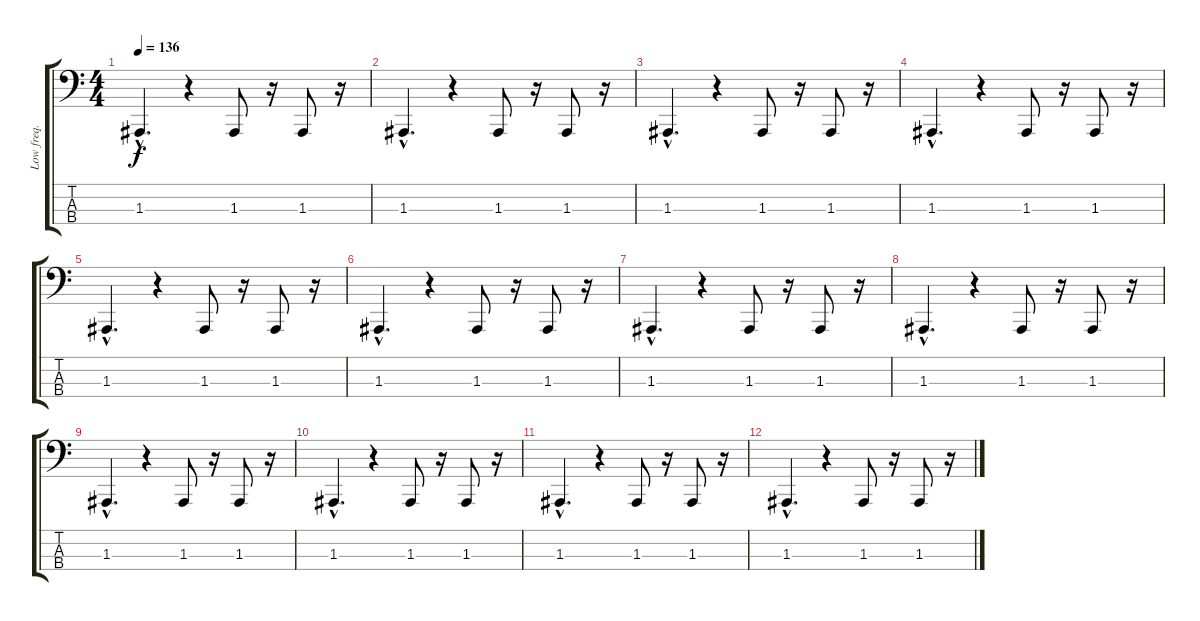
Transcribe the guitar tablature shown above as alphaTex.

\track ("Low freq. Bass" "Low freq. ") {instrument ocarina}
\staff {score tabs}
\tuning (G2 D2 A1 E1) {hide}
\ts (4 4)
\tempo 136
\clef f4
\ks c
1.3{hac}.4{d dy f} r.4 1.3.8 r.16 1.3.8 r.16 |
1.3{hac}.4{d} r.4 1.3.8 r.16 1.3.8 r.16 |
1.3{hac}.4{d} r.4 1.3.8 r.16 1.3.8 r.16 |
1.3{hac}.4{d} r.4 1.3.8 r.16 1.3.8 r.16 |
1.3{hac}.4{d} r.4 1.3.8 r.16 1.3.8 r.16 |
1.3{hac}.4{d} r.4 1.3.8 r.16 1.3.8 r.16 |
1.3{hac}.4{d} r.4 1.3.8 r.16 1.3.8 r.16 |
1.3{hac}.4{d} r.4 1.3.8 r.16 1.3.8 r.16 |
1.3{hac}.4{d} r.4 1.3.8 r.16 1.3.8 r.16 |
1.3{hac}.4{d} r.4 1.3.8 r.16 1.3.8 r.16 |
1.3{hac}.4{d} r.4 1.3.8 r.16 1.3.8 r.16 |
1.3{hac}.4{d} r.4 1.3.8 r.16 1.3.8 r.16
